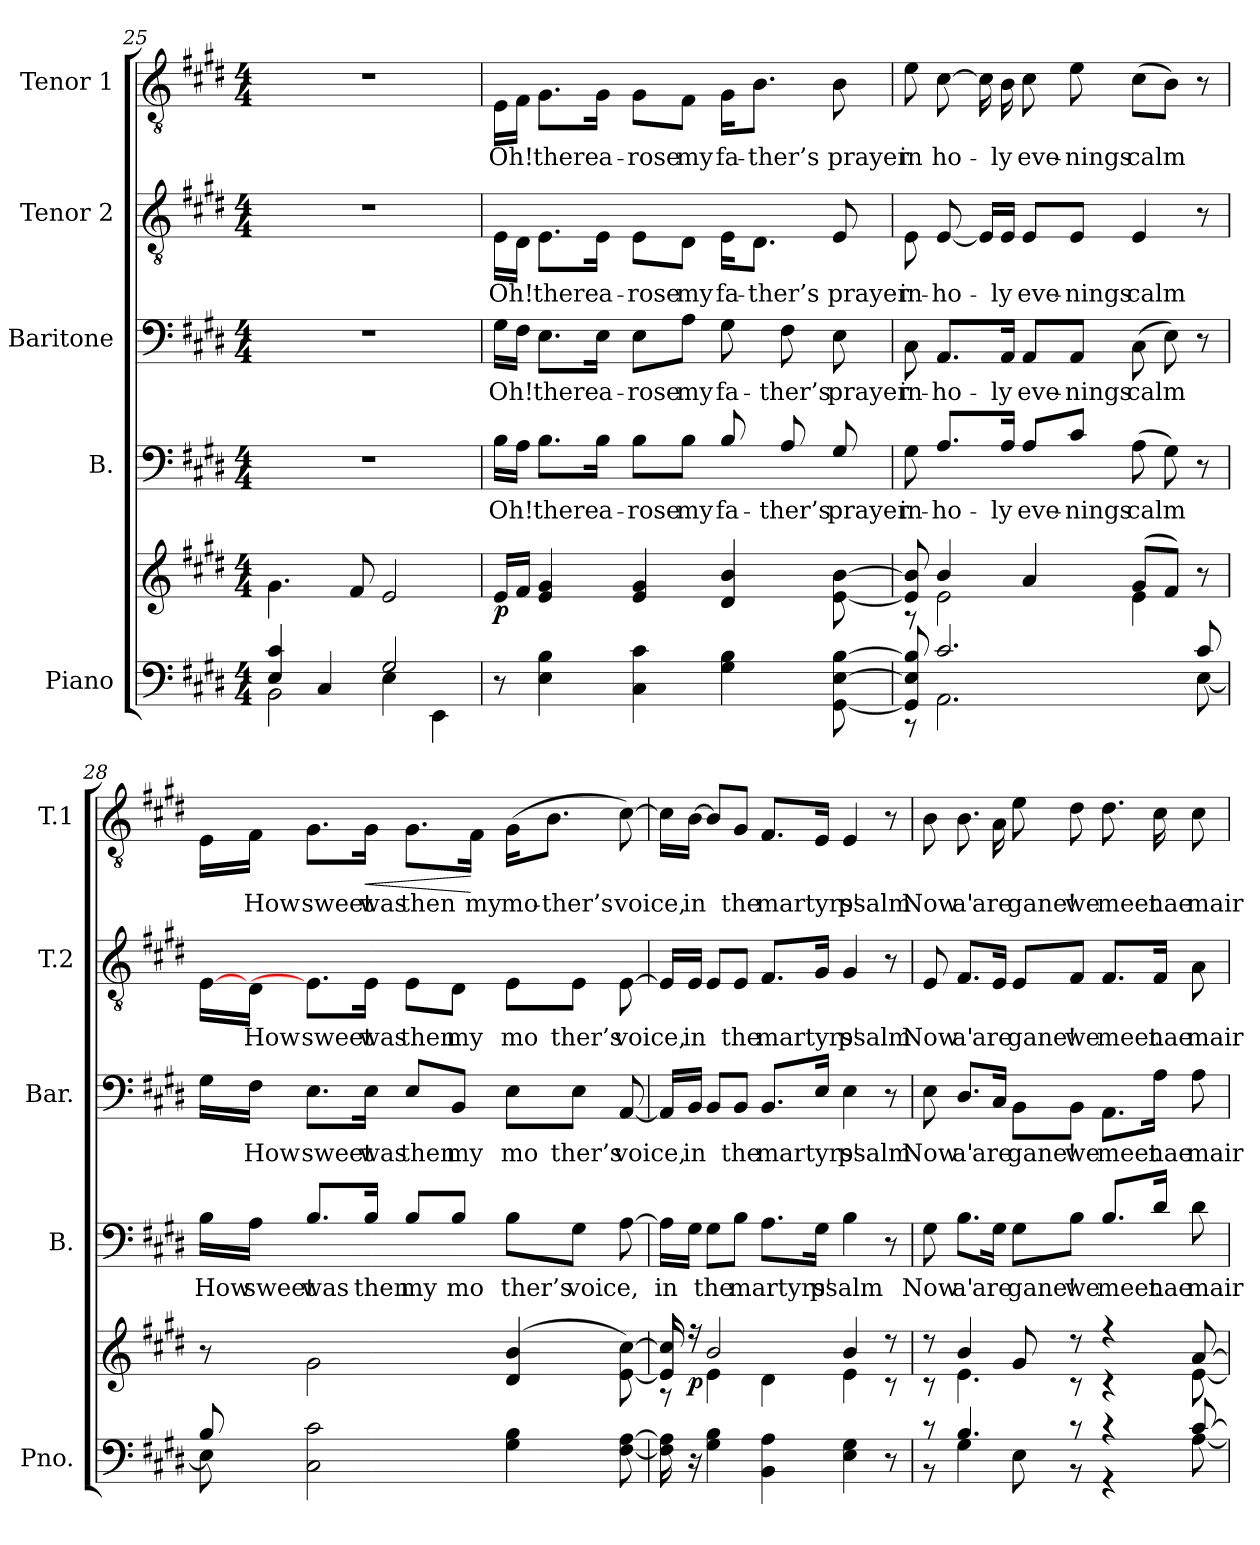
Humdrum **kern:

**kern	**kern	**dynam	**kern	**text	**kern	**text	**kern	**text	**kern	**text	**dynam
*part5	*part5	*part5	*part4	*part4	*part3	*part3	*part2	*part2	*part1	*part1	*part1
*staff6	*staff5	*staff5/6	*staff4	*staff4	*staff3	*staff3	*staff2	*staff2	*staff1	*staff1	*staff1
*I"Piano	*	*	*I"B.	*	*I"Baritone	*	*I"Tenor 2	*	*I"Tenor 1	*	*
*I'Pno.	*	*	*I'B.	*	*I'Bar.	*	*I'T.2	*	*I'T.1	*	*
*clefF4	*clefG2	*	*clefF4	*	*clefF4	*	*clefGv2	*	*clefGv2	*	*
*	*	*	*ITrd7c12	*	*	*	*	*	*	*	*
*k[f#c#g#d#]	*k[f#c#g#d#]	*	*k[f#c#g#d#]	*	*k[f#c#g#d#]	*	*k[f#c#g#d#]	*	*k[f#c#g#d#]	*	*
*E:	*E:	*	*E:	*	*E:	*	*E:	*	*E:	*	*
*M4/4	*M4/4	*	*M4/4	*	*M4/4	*	*M4/4	*	*M4/4	*	*
=25	=25	=25	=25	=25	=25	=25	=25	=25	=25	=25	=25
*^	*	*	*	*	*	*	*	*	*	*	*
4E/ 4c#/	2BB\	4.g#\	.	1r	.	1r	.	1r	.	1r	.	.
4C#/	.	.	.	.	.	.	.	.	.	.	.	.
.	.	8f#/	.	.	.	.	.	.	.	.	.	.
2G#/	4E\	2e/	.	.	.	.	.	.	.	.	.	.
.	4EE\	.	.	.	.	.	.	.	.	.	.	.
=26	=26	=26	=26	=26	=26	=26	=26	=26	=26	=26	=26	=26
!	!	!	!LO:DY:b	!	!LO:LY:b	!	!LO:LY:b	!	!LO:LY:b	!	!LO:LY:b	!
*v	*v	*	*	*	*	*	*	*	*	*	*	*
8r	16e/LL	p	16BB\LL	Oh!	16G#\LL	Oh!	16E\LL	Oh!	16E\LL	Oh!	.
.	16f#/JJ	.	16AA\JJ	.	16F#\JJ	.	16D#\JJ	.	16F#\JJ	.	.
!	!	!	!	!LO:LY:b	!	!LO:LY:b	!	!LO:LY:b	!	!LO:LY:b	!
4E\ 4B\	4e/ 4g#/	.	8.BB\L	there	8.E\L	there	8.E\L	there	8.G#\L	there	.
!	!	!	!	!LO:LY:b	!	!LO:LY:b	!	!LO:LY:b	!	!LO:LY:b	!
.	.	.	16BB\Jk	a-	16E\Jk	a-	16E\Jk	a-	16G#\Jk	a-	.
!	!	!	!	!LO:LY:b	!	!LO:LY:b	!	!LO:LY:b	!	!LO:LY:b	!
4C#\ 4c#\	4e/ 4g#/	.	8BB\L	-rose	8E\L	-rose	8E\L	-rose	8G#\L	-rose	.
!	!	!	!	!LO:LY:b	!	!LO:LY:b	!	!LO:LY:b	!	!LO:LY:b	!
.	.	.	8BB\J	my	8A\J	my	8D#\J	my	8F#\J	my	.
!	!	!	!	!LO:LY:b	!	!LO:LY:b	!	!LO:LY:b	!	!LO:LY:b	!
4G#\ 4B\	4d#/ 4b/	.	8BB/	fa-	8G#\	fa-	16E\KL	fa-	16G#\KL	fa-	.
!	!	!	!	!	!	!	!	!LO:LY:b	!	!LO:LY:b	!
.	.	.	.	.	.	.	8.D#\J	-ther’s	8.B\J	-ther’s	.
!	!	!	!	!LO:LY:b	!	!LO:LY:b	!	!	!	!	!
.	.	.	8AA/	-ther’s	8F#\	-ther’s	.	.	.	.	.
!	!	!	!	!LO:LY:b	!	!LO:LY:b	!	!LO:LY:b	!	!LO:LY:b	!
[<8GG#\ [>8E\ [>8B\	[<8e\ [>8b\	.	8GG#/	prayer	8E\	prayer	8E/	prayer	8B\	prayer	.
!!LO:LB:g=z
=27	=27	=27	=27	=27	=27	=27	=27	=27	=27	=27	=27
*^	*^	*	*	*	*	*	*	*	*	*	*
!	!	!	!	!	!	!LO:LY:b	!	!LO:LY:b	!	!LO:LY:b	!	!LO:LY:b	!
8GG#/] 8E/] 8B/]	8r	8e/] 8b/]	8r	.	8GG#\	in-	8C#\	in-	8E\	in-	8e\	in	.
!	!	!	!	!	!	!LO:LY:b	!	!LO:LY:b	!	!LO:LY:b	!	!LO:LY:b	!
2.c#/	2.AA\	4b/	2e\	.	8.AA/L	ho-	8.AA/L	ho-	[8E/	ho-	[8c#\	ho-	.
.	.	.	.	.	.	.	.	.	16E/LL]	.	16c#\]	.	.
!	!	!	!	!	!	!LO:LY:b	!	!LO:LY:b	!	!LO:LY:b	!	!LO:LY:b	!
.	.	.	.	.	16AA/Jk	-ly	16AA/Jk	-ly	16E/JJ	-ly	16B\	-ly	.
!	!	!	!	!	!	!LO:LY:b	!	!LO:LY:b	!	!LO:LY:b	!	!LO:LY:b	!
.	.	4a/	.	.	8AA/L	eve-	8AA/L	eve-	8E/L	eve-	8c#\	eve-	.
!	!	!	!	!	!	!LO:LY:b	!	!LO:LY:b	!	!LO:LY:b	!	!LO:LY:b	!
.	.	.	.	.	8C#/J	-nings	8AA/J	-nings	8E/J	-nings	8e\	-nings	.
!	!	!	!	!	!	!LO:LY:b	!	!LO:LY:b	!	!LO:LY:b	!	!LO:LY:b	!
.	.	(8g#/L	4e\	.	(8AA\	calm	(8C#\	calm	4E/	calm	(8c#\L	calm	.
.	.	8f#/J)	.	.	8GG#\)	.	8E\)	.	.	.	8B\J)	.	.
8c#/	[<8E\	8r	8ryy	.	8r	.	8r	.	8r	.	8r	.	.
=28	=28	=28	=28	=28	=28	=28	=28	=28	=28	=28	=28	=28	=28
!	!	!	!	!	!	!LO:LY:b	!	!	!	!	!	!	!
8B/	8E\]	8r	8ryy	.	16BB\LL	How	16G#\LL	.	[>16E\LL	.	16E\LL	.	.
!	!	!	!	!	!	!LO:LY:b	!	!LO:LY:b	!	!LO:LY:b	!	!LO:LY:b	!
.	.	.	.	.	16AA\JJ	sweet	16F#\JJ	How	16D#\JJ	How	16F#\JJ	How	.
!	!	!	!	!	!	!LO:LY:b	!	!LO:LY:b	!	!LO:LY:b	!	!LO:LY:b	!
2C#\ 2c#\	2..ryy	2g#\	2..ryy	.	8.BB/L	was	8.E\L	sweet	8.E\L]	sweet	8.G#\L	sweet	.
!	!	!	!	!	!	!LO:LY:b	!	!LO:LY:b	!	!LO:LY:b	!	!LO:LY:b	!LO:HP:b
.	.	.	.	.	16BB/Jk	then	16E\Jk	was	16E\Jk	was	16G#\Jk	was	<
!	!	!	!	!	!	!LO:LY:b	!	!LO:LY:b	!	!LO:LY:b	!	!LO:LY:b	!
.	.	.	.	.	8BB/L	my	8E/L	then	8E\L	then	8.G#\L	then	.
!	!	!	!	!	!	!LO:LY:b	!	!LO:LY:b	!	!LO:LY:b	!	!	!
.	.	.	.	.	8BB/J	mo	8BB/J	my	8D#\J	my	.	.	.
!	!	!	!	!	!	!	!	!	!	!	!	!LO:LY:b	!
.	.	.	.	.	.	.	.	.	.	.	16F#\Jk	my	[
!	!	!	!	!	!	!LO:LY:b	!	!LO:LY:b	!	!LO:LY:b	!	!LO:LY:b	!
4G#\ 4B\	.	(4d#/ 4b/	.	.	8BB\L	-ther’s	8E\L	mo	8E\L	mo	(16G#\KL	mo-	.
!	!	!	!	!	!	!	!	!	!	!	!	!LO:LY:b	!
.	.	.	.	.	.	.	.	.	.	.	8.B\J	-ther’s	.
!	!	!	!	!	!	!LO:LY:b	!	!LO:LY:b	!	!LO:LY:b	!	!	!
.	.	.	.	.	8GG#\J	voice,	8E\J	-ther’s	8E\J	ther’s	.	.	.
!	!	!	!	!	!	!	!	!LO:LY:b	!	!LO:LY:b	!	!LO:LY:b	!
[<8F#\ [>8A\	.	[<8e\ [>8cc#\)	.	.	[>8AA\	.	[<8AA/	voice,	[>8E\	voice,	[>8c#\)	voice,	.
*v	*v	*	*	*	*	*	*	*	*	*	*	*	*
=29	=29	=29	=29	=29	=29	=29	=29	=29	=29	=29	=29	=29
!	!	!	!	!	!LO:LY:b	!	!	!	!	!	!	!
16F#\] 16A\]	16e/] 16cc#/]	8r	.	16AA\LL]	in	16AA/LL]	.	16E/LL]	.	16c#\LL]	.	.
!	!	!	!LO:DY:b	!	!	!	!LO:LY:b	!	!LO:LY:b	!	!LO:LY:b	!
16r	16r	.	p	16GG#\JJ	.	16BB/JJ	in	16E/JJ	in	[>16B\JJ	in	.
!	!	!	!	!	!LO:LY:b	!	!	!	!	!	!	!
4G#\ 4B\	2b/	4e\	.	8GG#\L	the	8BB/L	.	8E/L	.	8B/L]	.	.
!	!	!	!	!	!LO:LY:b	!	!LO:LY:b	!	!LO:LY:b	!	!LO:LY:b	!
.	.	.	.	8BB\J	martyrs'	8BB/J	the	8E/J	the	8G#/J	the	.
!	!	!	!	!	!	!	!LO:LY:b	!	!LO:LY:b	!	!LO:LY:b	!
4BB\ 4A\	.	4d#\	.	8.AA\L	.	8.BB/L	martyrs'	8.F#/L	martyrs'	8.F#/L	martyrs'	.
!	!	!	!	!	!LO:LY:b	!	!	!	!	!	!	!
.	.	.	.	16GG#\Jk	psalm	16E/Jk	.	16G#/Jk	.	16E/Jk	.	.
!	!	!	!	!	!	!	!LO:LY:b	!	!LO:LY:b	!	!LO:LY:b	!
4E\ 4G#\	4b/	4e\	.	4BB\	.	4E\	psalm	4G#/	psalm	4E/	psalm	.
8r	8r	8r	.	8r	.	8r	.	8r	.	8r	.	.
!!LO:PB:g=z
=30	=30	=30	=30	=30	=30	=30	=30	=30	=30	=30	=30	=30
*^	*	*	*	*	*	*	*	*	*	*	*	*
!	!	!	!	!	!	!LO:LY:b	!	!LO:LY:b	!	!LO:LY:b	!	!LO:LY:b	!
8r	8r	8r	8r	.	8GG#\	Now	8E\	Now	8E/	Now	8B\	Now	.
!	!	!	!	!	!	!LO:LY:b	!	!LO:LY:b	!	!LO:LY:b	!	!LO:LY:b	!
4.B/	4G#\	4b/	4.e\	.	8.BB\L	a'	8.D#/L	a'	8.F#/L	a'	8.B\	a'	.
!	!	!	!	!	!	!LO:LY:b	!	!LO:LY:b	!	!LO:LY:b	!	!LO:LY:b	!
.	.	.	.	.	16GG#\Jk	are	16C#/Jk	are	16E/Jk	are	16A\	are	.
!	!	!	!	!	!	!LO:LY:b	!	!LO:LY:b	!	!LO:LY:b	!	!LO:LY:b	!
.	8E\	8g#/	.	.	8GG#\L	gane!	8BB\L	gane!	8E/L	gane!	8e\	gane!	.
!	!	!	!	!	!	!LO:LY:b	!	!LO:LY:b	!	!LO:LY:b	!	!LO:LY:b	!
8r	8r	8r	8r	.	8BB\J	we	8BB\J	we	8F#/J	we	8d#\	we	.
!	!	!	!	!	!	!LO:LY:b	!	!LO:LY:b	!	!LO:LY:b	!	!LO:LY:b	!
4r	4r	4r	4r	.	8.BB/L	meet	8.AA\L	meet	8.F#/L	meet	8.d#\	meet	.
!	!	!	!	!	!	!LO:LY:b	!	!LO:LY:b	!	!LO:LY:b	!	!LO:LY:b	!
.	.	.	.	.	16D#/Jk	nae	16A\Jk	nae	16F#/Jk	nae	16c#\	nae	.
!	!	!	!	!	!	!LO:LY:b	!	!LO:LY:b	!	!LO:LY:b	!	!LO:LY:b	!
[>8c#/	[<8A\	[>8a/	[<8e\	.	8D#\	mair	8A\	mair	8A\	mair	8c#\	mair	.
*v	*v	*	*	*	*	*	*	*	*	*	*	*	*
*	*v	*v	*	*	*	*	*	*	*	*	*	*
=	=	=	=	=	=	=	=	=	=	=	=
*-	*-	*-	*-	*-	*-	*-	*-	*-	*-	*-	*-
